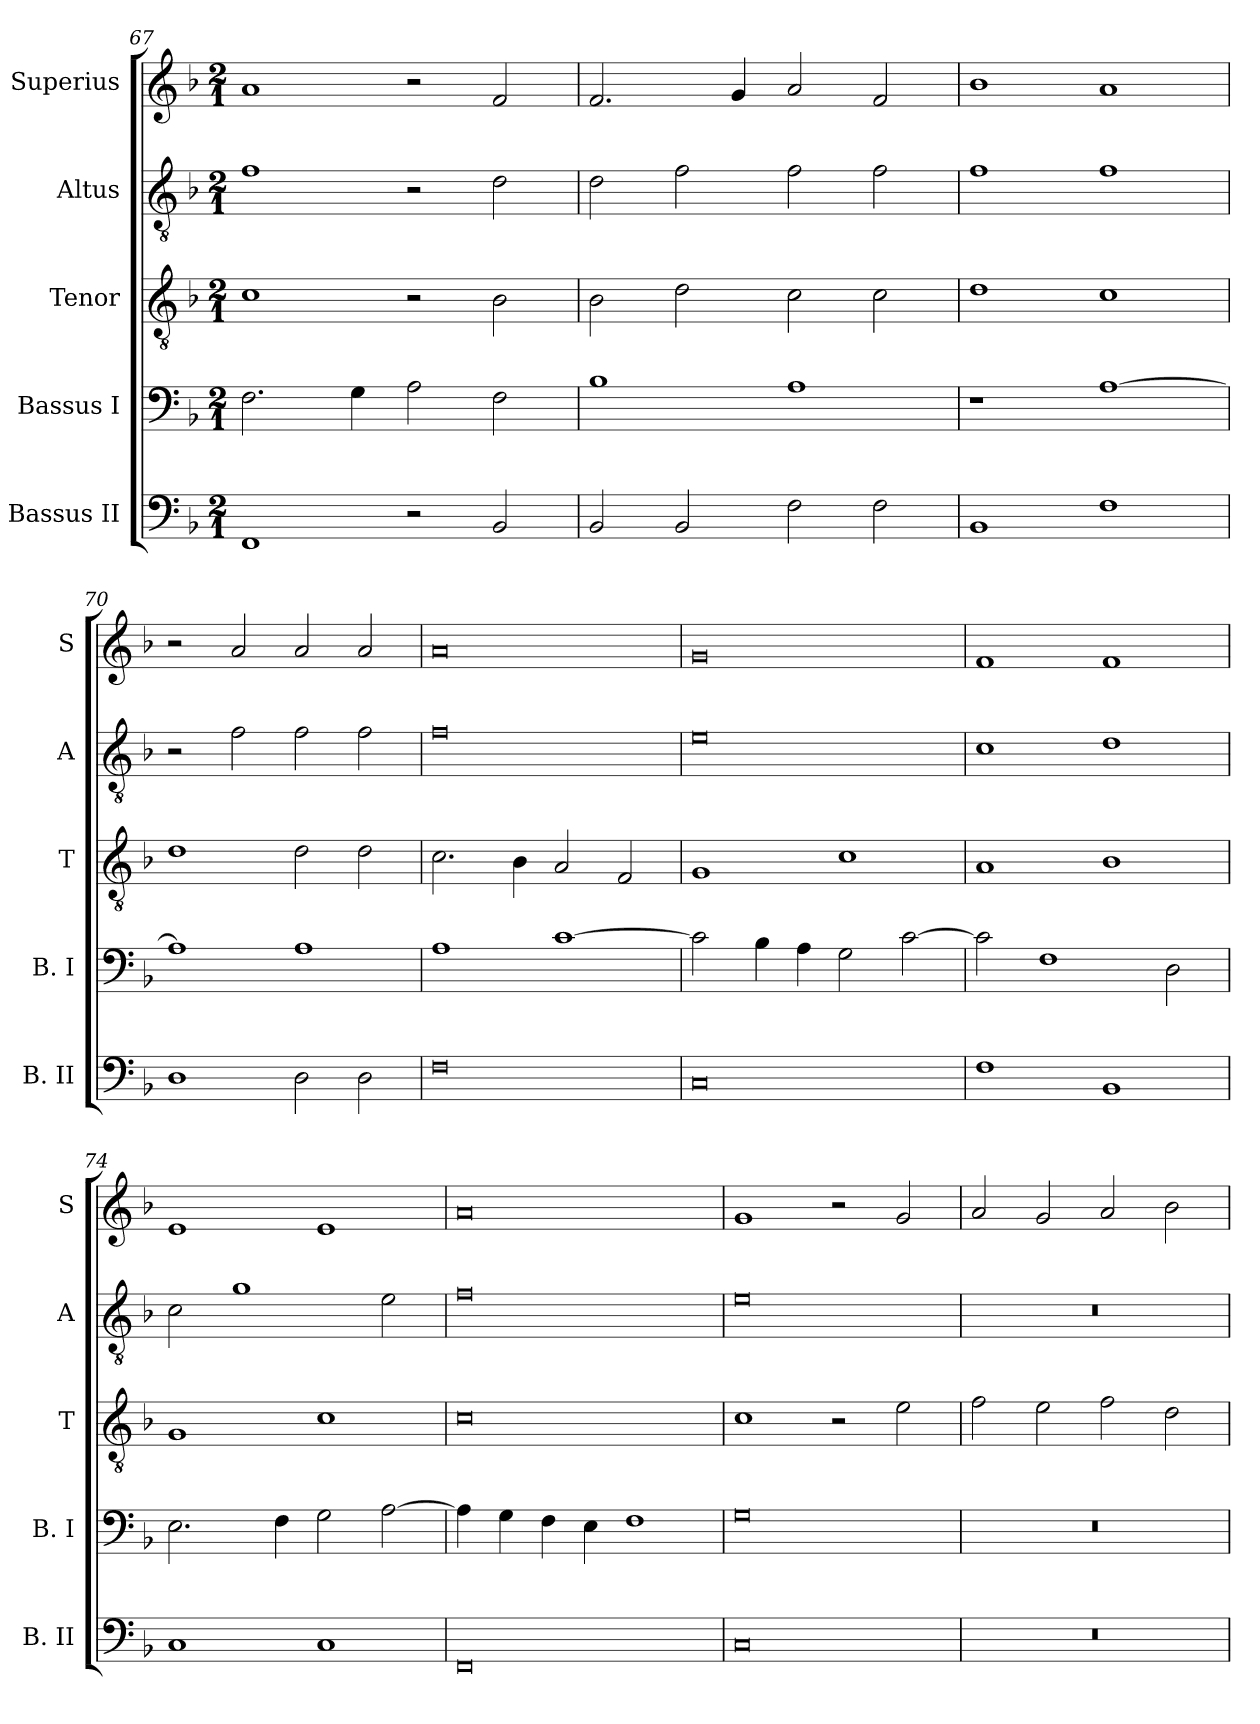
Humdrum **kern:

**kern	**kern	**kern	**kern	**kern
*part5	*part4	*part3	*part2	*part1
*staff5	*staff4	*staff3	*staff2	*staff1
*I"Bassus II	*I"Bassus I	*I"Tenor	*I"Altus	*I"Superius
*I'B. II	*I'B. I	*I'T	*I'A	*I'S
*clefF4	*clefF4	*clefGv2	*clefGv2	*clefG2
*k[b-]	*k[b-]	*k[b-]	*k[b-]	*k[b-]
*F:	*F:	*F:	*F:	*F:
*M2/1	*M2/1	*M2/1	*M2/1	*M2/1
=67	=67	=67	=67	=67
1FF	2.F	1c	1f	1a
.	4G	.	.	.
2r	2A	2r	2r	2r
2BB-	2F	2B-	2d	2f
=68	=68	=68	=68	=68
2BB-	1B-	2B-	2d	2.f
2BB-	.	2d	2f	.
.	.	.	.	4g
2F	1A	2c	2f	2a
2F	.	2c	2f	2f
=69	=69	=69	=69	=69
1BB-	1r	1d	1f	1b-
1F	[1A	1c	1f	1a
=70	=70	=70	=70	=70
1D	1A]	1d	2r	2r
.	.	.	2f	2a
2D	1A	2d	2f	2a
2D	.	2d	2f	2a
=71	=71	=71	=71	=71
0F	1A	2.c	0f	0a
.	.	4B-	.	.
.	[1c	2A	.	.
.	.	2F	.	.
=72	=72	=72	=72	=72
0C	2c]	1G	0e	0g
.	4B-	.	.	.
.	4A	.	.	.
.	2G	1c	.	.
.	[2c	.	.	.
=73	=73	=73	=73	=73
1F	2c]	1A	1c	1f
.	1F	.	.	.
1BB-	.	1B-	1d	1f
.	2D	.	.	.
=74	=74	=74	=74	=74
1C	2.E	1G	2c	1e
.	.	.	1g	.
.	4F	.	.	.
1C	2G	1c	.	1e
.	[2A	.	2e	.
=75	=75	=75	=75	=75
0FF	4A]	0c	0f	0a
.	4G	.	.	.
.	4F	.	.	.
.	4E	.	.	.
.	1F	.	.	.
=76	=76	=76	=76	=76
0C	0G	1c	0e	1g
.	.	2r	.	2r
.	.	2e	.	2g
=77	=77	=77	=77	=77
0r	0r	2f	0r	2a
.	.	2e	.	2g
.	.	2f	.	2a
.	.	2d	.	2b-
=	=	=	=	=
*-	*-	*-	*-	*-
